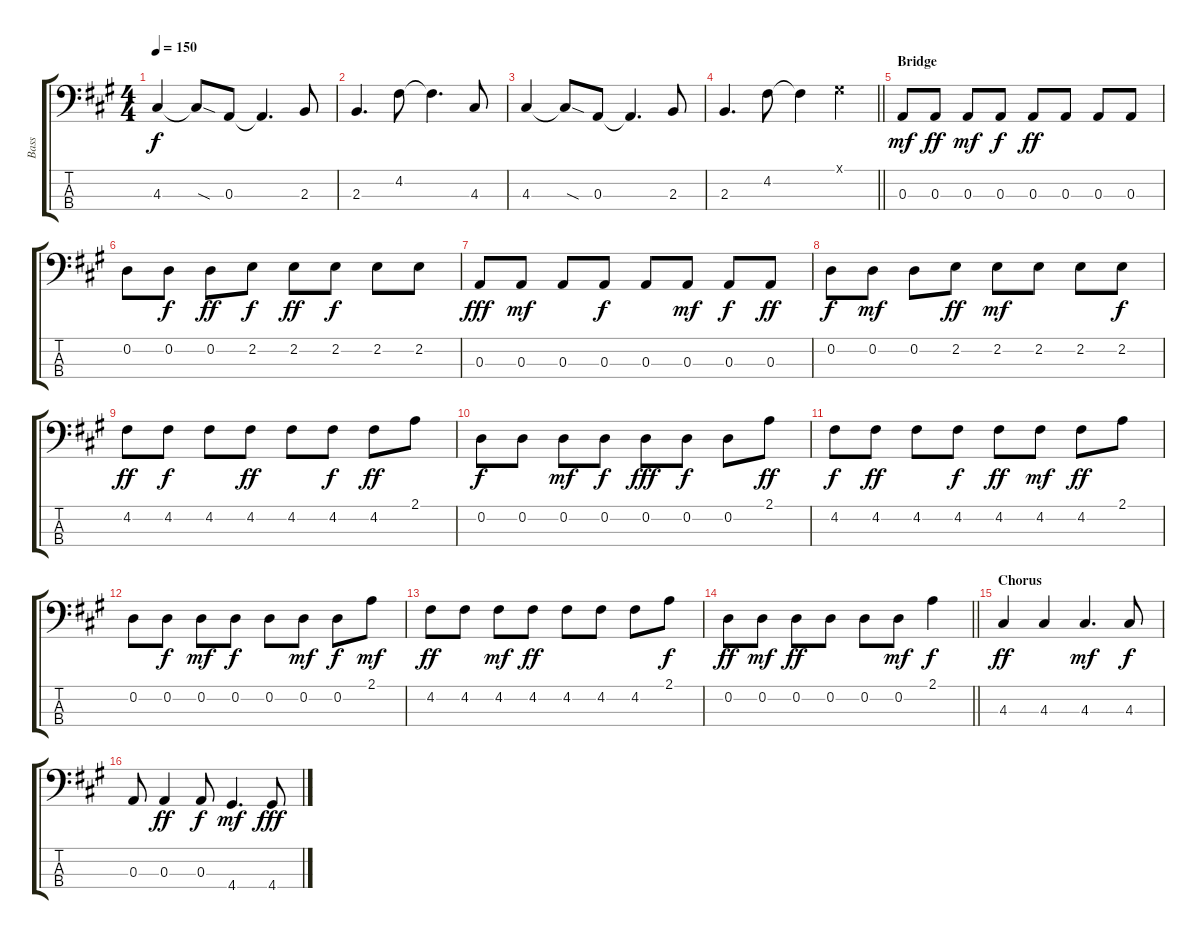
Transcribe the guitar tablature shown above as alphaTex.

\track ("Bass" "Bass") {instrument electricbassfinger}
\staff {score tabs}
\tuning (G2 D2 A1 E1) {hide}
\ts (4 4)
\tempo 150
\clef f4
\ks a
4.3.4{dy f} 4.3{sod t}.8 0.3.8 0.3{t}.4{d} 2.3.8 |
2.3.4{d} 4.2.8 4.2{t}.4{d} 4.3.8 |
4.3.4 4.3{sod t}.8 0.3.8 0.3{t}.4{d} 2.3.8 |
\barLineRight lightlight
2.3.4{d} 4.2.8 4.2{t}.4 1.1{x}.4 |
\section ("" "Bridge")
0.3.8{dy mf} 0.3.8{dy ff} 0.3.8{dy mf} 0.3.8{dy f} 0.3.8{dy ff} 0.3.8 0.3.8 0.3.8 |
0.2.8 0.2.8{dy f} 0.2.8{dy ff} 2.2.8{dy f} 2.2.8{dy ff} 2.2.8{dy f} 2.2.8 2.2.8 |
0.3.8{dy fff} 0.3.8{dy mf} 0.3.8 0.3.8{dy f} 0.3.8 0.3.8{dy mf} 0.3.8{dy f} 0.3.8{dy ff} |
0.2.8{dy f} 0.2.8{dy mf} 0.2.8 2.2.8{dy ff} 2.2.8{dy mf} 2.2.8 2.2.8 2.2.8{dy f} |
4.2.8{dy ff} 4.2.8{dy f} 4.2.8 4.2.8{dy ff} 4.2.8 4.2.8{dy f} 4.2.8{dy ff} 2.1.8 |
0.2.8{dy f} 0.2.8 0.2.8{dy mf} 0.2.8{dy f} 0.2.8{dy fff} 0.2.8{dy f} 0.2.8 2.1.8{dy ff} |
4.2.8{dy f} 4.2.8{dy ff} 4.2.8 4.2.8{dy f} 4.2.8{dy ff} 4.2.8{dy mf} 4.2.8{dy ff} 2.1.8 |
0.2.8 0.2.8{dy f} 0.2.8{dy mf} 0.2.8{dy f} 0.2.8 0.2.8{dy mf} 0.2.8{dy f} 2.1.8{dy mf} |
4.2.8{dy ff} 4.2.8 4.2.8{dy mf} 4.2.8{dy ff} 4.2.8 4.2.8 4.2.8 2.1.8{dy f} |
\barLineRight lightlight
0.2.8{dy ff} 0.2.8{dy mf} 0.2.8{dy ff} 0.2.8 0.2.8 0.2.8{dy mf} 2.1.4{dy f} |
\section ("" "Chorus")
4.3.4{dy ff} 4.3.4 4.3.4{d dy mf} 4.3.8{dy f} |
0.3.8 0.3.4{dy ff} 0.3.8{dy f} 4.4.4{d dy mf} 4.4.8{dy fff}
